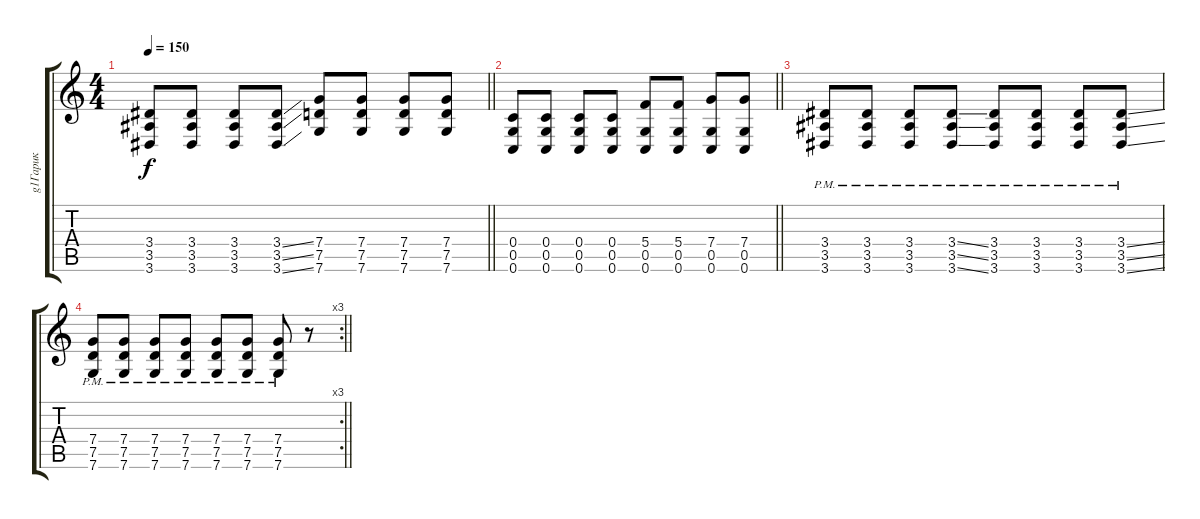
\track ("g1Гарик" "g1Гарик") {instrument acousticguitarnylon}
\staff {score tabs}
\tuning (D4 A3 F3 C3 G2 C2) {hide}
\ts (4 4)
\tempo 150
\clef g2
\barLineRight lightlight
\ks c
(3.4 3.5 3.6).8{dy f} (3.4 3.5 3.6).8 (3.4 3.5 3.6).8 (3.4{ss} 3.5{ss} 3.6{ss}).8 (7.4 7.5 7.6).8 (7.4 7.5 7.6).8 (7.4 7.5 7.6).8 (7.4 7.5 7.6).8 |
\barLineRight lightlight
(0.4 0.5 0.6).8 (0.4 0.5 0.6).8 (0.4 0.5 0.6).8 (0.4 0.5 0.6).8 (5.4 0.5 0.6).8 (5.4 0.5 0.6).8 (7.4 0.5 0.6).8 (7.4 0.5 0.6).8 |
\section ("" "")
(3.4{pm} 3.5{pm} 3.6).8 (3.4{pm} 3.5{pm} 3.6).8 (3.4{pm} 3.5{pm} 3.6).8 (3.4{ss pm} 3.5{ss pm} 3.6{ss}).8 (3.4{pm} 3.5{pm} 3.6).8 (3.4{pm} 3.5{pm} 3.6).8 (3.4{pm} 3.5{pm} 3.6).8 (3.4{ss pm} 3.5{ss pm} 3.6{ss}).8 |
\rc 3
\barLineRight lightlight
(7.4{pm} 7.5{pm} 7.6).8 (7.4{pm} 7.5{pm} 7.6).8 (7.4{pm} 7.5{pm} 7.6).8 (7.4{pm} 7.5{pm} 7.6).8 (7.4{pm} 7.5{pm} 7.6).8 (7.4{pm} 7.5{pm} 7.6).8 (7.4{pm} 7.5{pm} 7.6).8 r.8{instrument electricguitarclean}
